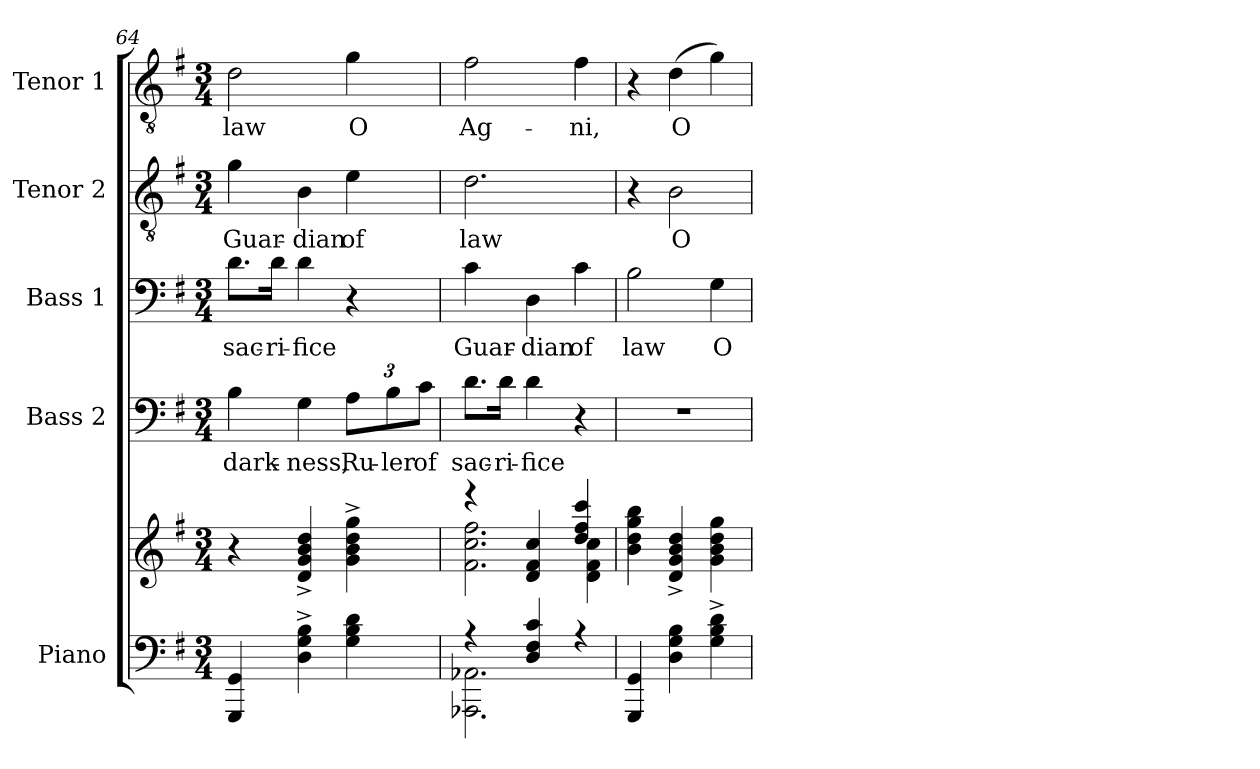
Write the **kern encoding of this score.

**kern	**kern	**kern	**text	**kern	**text	**kern	**text	**kern	**text
*part5	*part5	*part4	*part4	*part3	*part3	*part2	*part2	*part1	*part1
*staff6	*staff5	*staff4	*staff4	*staff3	*staff3	*staff2	*staff2	*staff1	*staff1
*I"Piano	*	*I"Bass 2	*	*I"Bass 1	*	*I"Tenor 2	*	*I"Tenor 1	*
*I'Pno.	*	*I'B2.	*	*I'B1.	*	*I'T2.	*	*I'T1.	*
*clefF4	*clefG2	*clefF4	*	*clefF4	*	*clefGv2	*	*clefGv2	*
*	*	*	*	*	*	*ITrd7c12	*	*ITrd7c12	*
*k[f#]	*k[f#]	*k[f#]	*	*k[f#]	*	*k[f#]	*	*k[f#]	*
*G:	*G:	*G:	*	*G:	*	*G:	*	*G:	*
*M3/4	*M3/4	*M3/4	*	*M3/4	*	*M3/4	*	*M3/4	*
=64	=64	=64	=64	=64	=64	=64	=64	=64	=64
!	!	!	!LO:LY:b	!	!LO:LY:b	!	!LO:LY:b	!	!LO:LY:b
4GGG/ 4GG/	4r	4B\	dark-	8.d\L	sac-	4G\	Guar-	2D\	law
!	!	!	!	!	!LO:LY:b	!	!	!	!
.	.	.	.	16d\Jk	-ri-	.	.	.	.
!	!	!	!LO:LY:b	!	!LO:LY:b	!	!LO:LY:b	!	!
4D\^ 4G\^ 4B\^	4d/^ 4g/^ 4b/^ 4dd/^	4G\	-ness,	4d\	-fice	4BB\	-dian	.	.
*	*	*Xbrackettup	*	*	*	*	*	*	*
!	!	!	!LO:LY:b	!	!	!	!LO:LY:b	!	!LO:LY:b
4G\ 4B\ 4d\	4g\^ 4b\^ 4dd\^ 4gg\^	12A\L	Ru-	4r	.	4E\	of	4G\	O
!	!	!	!LO:LY:b	!	!	!	!	!	!
.	.	12B\	-ler	.	.	.	.	.	.
!	!	!	!LO:LY:b	!	!	!	!	!	!
.	.	12c\J	of	.	.	.	.	.	.
=65	=65	=65	=65	=65	=65	=65	=65	=65	=65
*^	*^	*	*	*	*	*	*	*	*
*	*	*	*^	*	*	*	*	*	*	*	*
!	!	!	!	!	!	!LO:LY:b	!	!LO:LY:b	!	!LO:LY:b	!	!LO:LY:b
4r	2.AAA-X\ 2.AA-X\	4r	2.f#\ 2.cc\ 2.ff#\	2ryy	8.d\L	sac-	4c\	Guar-	2.D\	law	2F#\	Ag-
!	!	!	!	!	!	!LO:LY:b	!	!	!	!	!	!
.	.	.	.	.	16d\Jk	-ri-	.	.	.	.	.	.
!	!	!	!	!	!	!LO:LY:b	!	!LO:LY:b	!	!	!	!
4D/ 4F#/ 4c/	.	4d/ 4f#/ 4cc/	.	.	4d\	-fice	4D\	-dian	.	.	.	.
!	!	!	!	!	!	!	!	!LO:LY:b	!	!	!	!LO:LY:b
4r	.	4dd/ 4ff#/ 4ccc/	.	4d\ 4f#\ 4cc\	4r	.	4c\	of	.	.	4F#\	-ni,
*v	*v	*	*	*	*	*	*	*	*	*	*	*
=66	=66	=66	=66	=66	=66	=66	=66	=66	=66	=66	=66
!	!	!	!	!	!	!	!LO:LY:b	!	!	!	!
*	*v	*v	*v	*	*	*	*	*	*	*	*
4GGG/ 4GG/	4b\ 4dd\ 4gg\ 4bb\	2.r	.	2B\	law	4r	.	4r	.
!	!	!	!	!	!	!	!LO:LY:b	!	!LO:LY:b
4D\ 4G\ 4B\	4d/^ 4g/^ 4b/^ 4dd/^	.	.	.	.	2BB\	O	(>4D\	O
!	!	!	!	!	!LO:LY:b	!	!	!	!
4G\^ 4B\^ 4d\^	4g\ 4b\ 4dd\ 4gg\	.	.	4G\	O	.	.	4G\)	.
=	=	=	=	=	=	=	=	=	=
*-	*-	*-	*-	*-	*-	*-	*-	*-	*-
